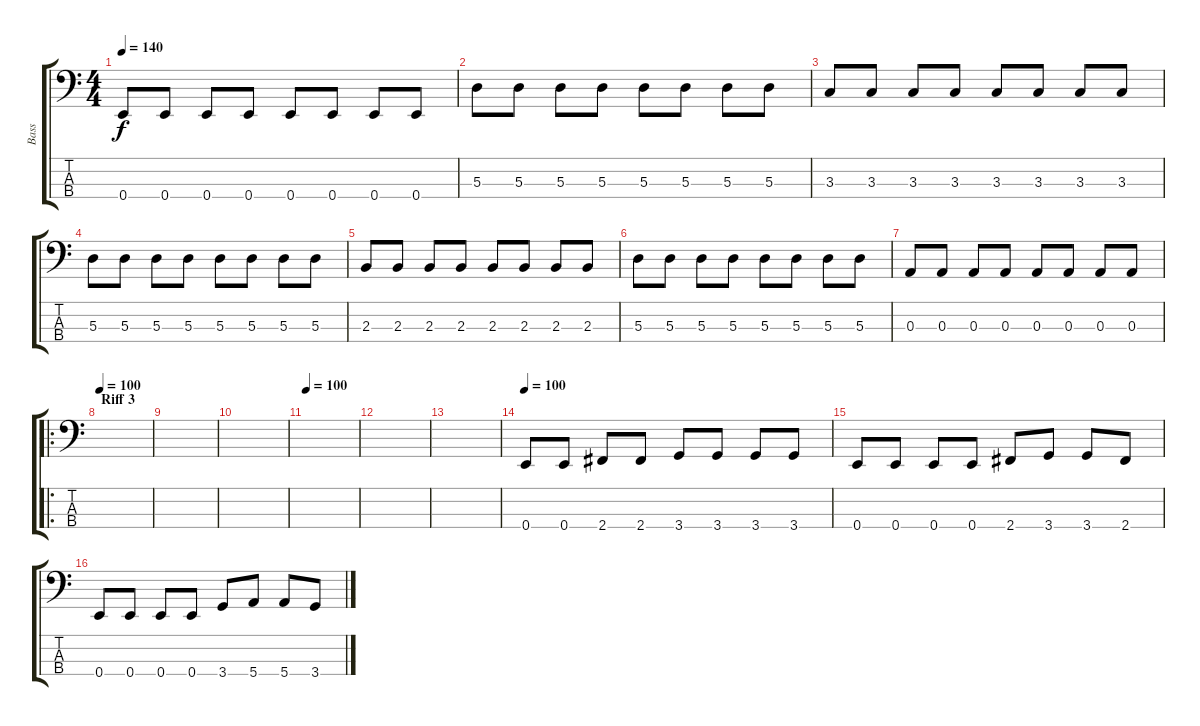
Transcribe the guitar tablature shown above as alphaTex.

\track ("Bass" "Bass") {instrument electricbassfinger}
\staff {score tabs}
\tuning (G2 D2 A1 E1) {hide}
\ts (4 4)
\tempo 140
\clef f4
\ks c
0.4.8{dy f} 0.4.8 0.4.8 0.4.8 0.4.8 0.4.8 0.4.8 0.4.8 |
5.3.8 5.3.8 5.3.8 5.3.8 5.3.8 5.3.8 5.3.8 5.3.8 |
3.3.8 3.3.8 3.3.8 3.3.8 3.3.8 3.3.8 3.3.8 3.3.8 |
5.3.8 5.3.8 5.3.8 5.3.8 5.3.8 5.3.8 5.3.8 5.3.8 |
2.3.8 2.3.8 2.3.8 2.3.8 2.3.8 2.3.8 2.3.8 2.3.8 |
5.3.8 5.3.8 5.3.8 5.3.8 5.3.8 5.3.8 5.3.8 5.3.8 |
0.3.8 0.3.8 0.3.8 0.3.8 0.3.8 0.3.8 0.3.8 0.3.8 |
\ro
\section ("" "Riff 3")
\tempo 100
|
|
|
\tempo 100
|
|
|
\tempo 100
0.4.8 0.4.8 2.4.8 2.4.8 3.4.8 3.4.8 3.4.8 3.4.8 |
0.4.8 0.4.8 0.4.8 0.4.8 2.4.8 3.4.8 3.4.8 2.4.8 |
0.4.8 0.4.8 0.4.8 0.4.8 3.4.8 5.4.8 5.4.8 3.4.8
